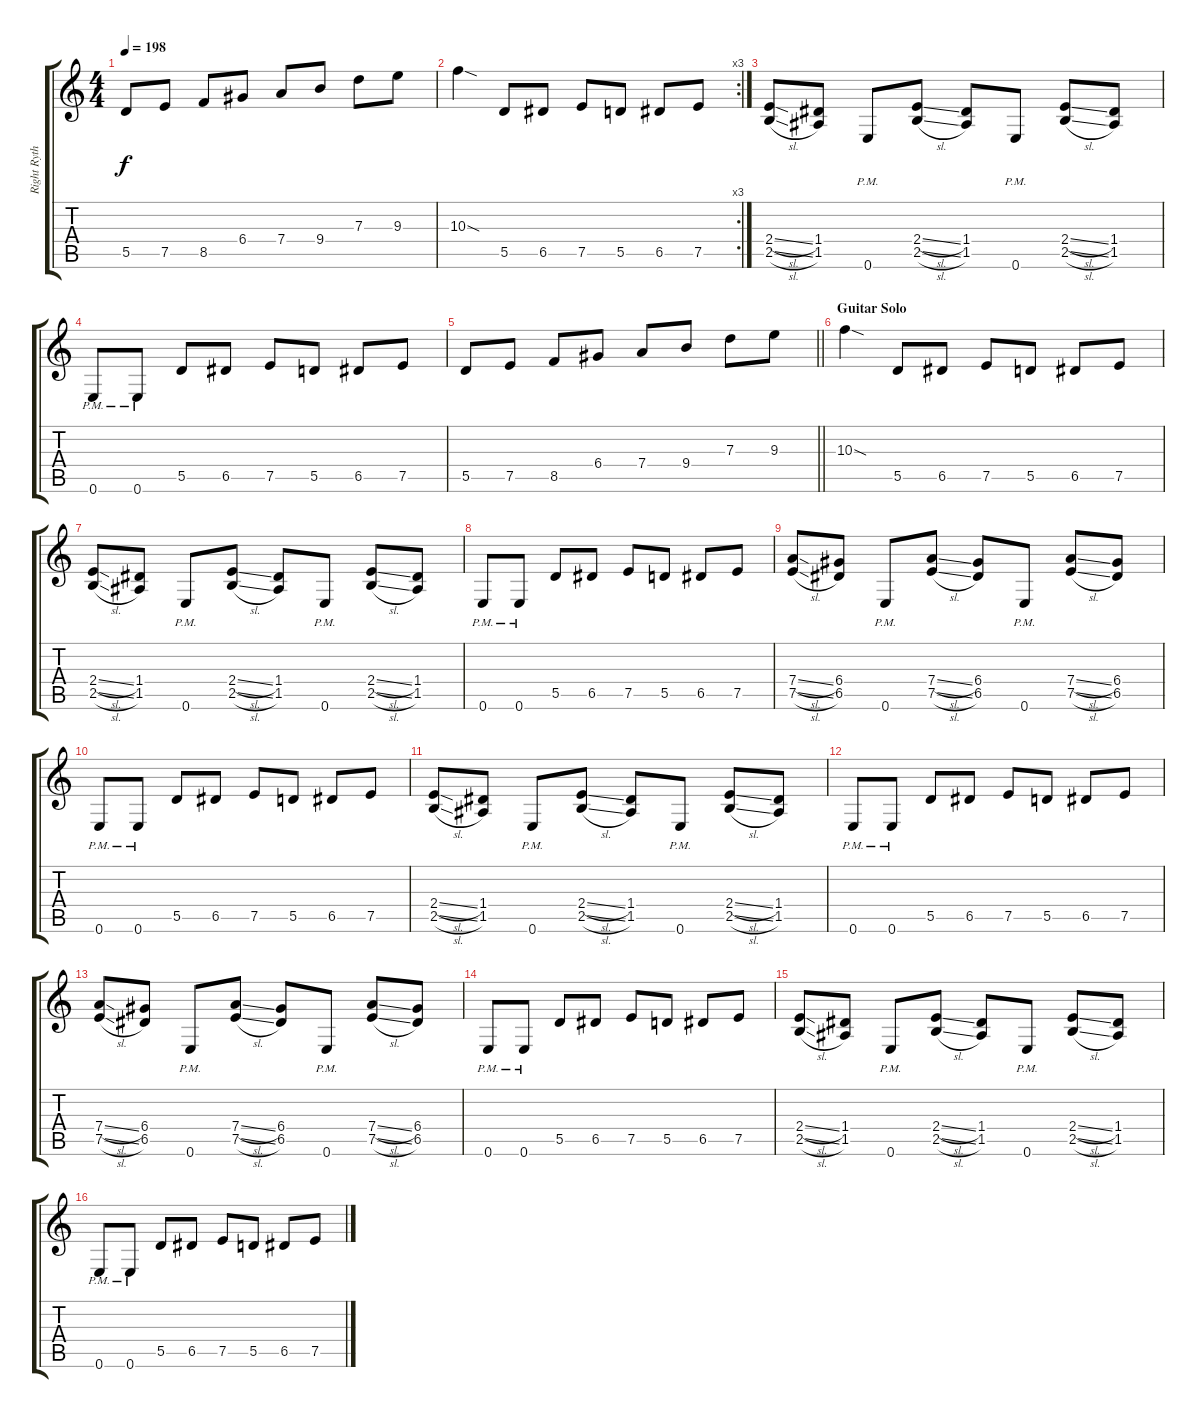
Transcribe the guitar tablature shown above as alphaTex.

\track ("Right Rythm Guitar" "Right Ryth") {instrument distortionguitar}
\staff {score tabs}
\tuning (E4 B3 G3 D3 A2 E2) {hide}
\ts (4 4)
\tempo 198
\clef g2
\ks c
5.5.8{dy f} 7.5.8 8.5.8 6.4.8 7.4.8 9.4.8 7.3.8 9.3.8 |
\rc 3
10.3{sod}.4 5.5.8 6.5.8 7.5.8 5.5.8 6.5.8 7.5.8 |
(2.4{sl} 2.5{sl}).8 (1.4 1.5).8 0.6{pm}.8 (2.4{sl} 2.5{sl}).8 (1.4 1.5).8 0.6{pm}.8 (2.4{sl} 2.5{sl}).8 (1.4 1.5).8 |
0.6{pm}.8 0.6{pm}.8 5.5.8 6.5.8 7.5.8 5.5.8 6.5.8 7.5.8 |
\barLineRight lightlight
5.5.8 7.5.8 8.5.8 6.4.8 7.4.8 9.4.8 7.3.8 9.3.8 |
\section ("" "Guitar Solo")
10.3{sod}.4 5.5.8 6.5.8 7.5.8 5.5.8 6.5.8 7.5.8 |
(2.4{sl} 2.5{sl}).8 (1.4 1.5).8 0.6{pm}.8 (2.4{sl} 2.5{sl}).8 (1.4 1.5).8 0.6{pm}.8 (2.4{sl} 2.5{sl}).8 (1.4 1.5).8 |
0.6{pm}.8 0.6{pm}.8 5.5.8 6.5.8 7.5.8 5.5.8 6.5.8 7.5.8 |
(7.4{sl} 7.5{sl}).8 (6.4 6.5).8 0.6{pm}.8 (7.4{sl} 7.5{sl}).8 (6.4 6.5).8 0.6{pm}.8 (7.4{sl} 7.5{sl}).8 (6.4 6.5).8 |
0.6{pm}.8 0.6{pm}.8 5.5.8 6.5.8 7.5.8 5.5.8 6.5.8 7.5.8 |
(2.4{sl} 2.5{sl}).8 (1.4 1.5).8 0.6{pm}.8 (2.4{sl} 2.5{sl}).8 (1.4 1.5).8 0.6{pm}.8 (2.4{sl} 2.5{sl}).8 (1.4 1.5).8 |
0.6{pm}.8 0.6{pm}.8 5.5.8 6.5.8 7.5.8 5.5.8 6.5.8 7.5.8 |
(7.4{sl} 7.5{sl}).8 (6.4 6.5).8 0.6{pm}.8 (7.4{sl} 7.5{sl}).8 (6.4 6.5).8 0.6{pm}.8 (7.4{sl} 7.5{sl}).8 (6.4 6.5).8 |
0.6{pm}.8 0.6{pm}.8 5.5.8 6.5.8 7.5.8 5.5.8 6.5.8 7.5.8 |
(2.4{sl} 2.5{sl}).8 (1.4 1.5).8 0.6{pm}.8 (2.4{sl} 2.5{sl}).8 (1.4 1.5).8 0.6{pm}.8 (2.4{sl} 2.5{sl}).8 (1.4 1.5).8 |
0.6{pm}.8 0.6{pm}.8 5.5.8 6.5.8 7.5.8 5.5.8 6.5.8 7.5.8
